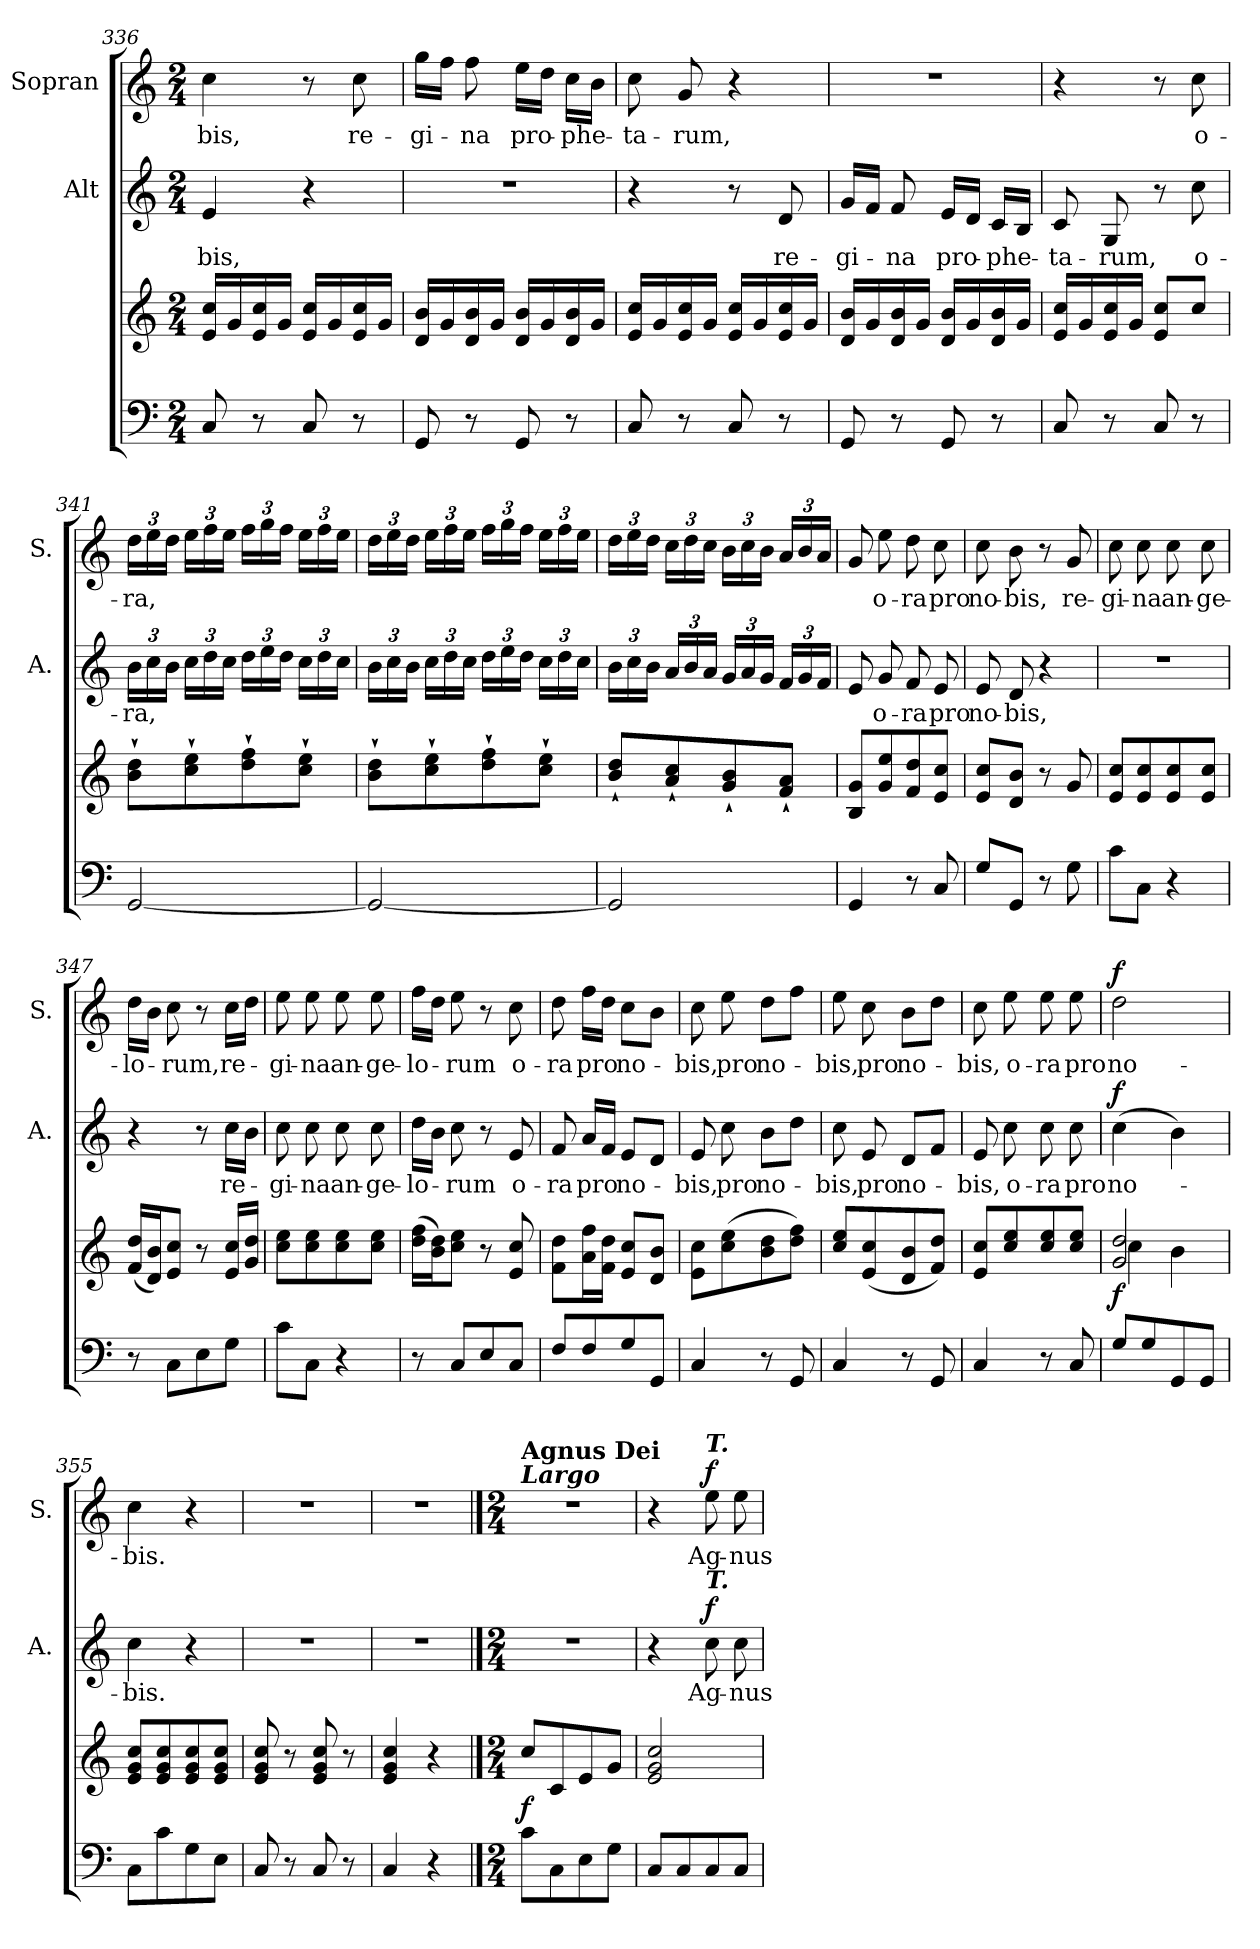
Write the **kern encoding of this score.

**kern	**kern	**dynam	**kern	**text	**dynam	**kern	**text	**dynam
*part3	*part3	*part3	*part2	*part2	*part2	*part1	*part1	*part1
*staff4	*staff3	*staff3/4	*staff2	*staff2	*staff2	*staff1	*staff1	*staff1
*	*	*	*I"Alt	*	*	*I"Sopran	*	*
*	*	*	*I'A.	*	*	*I'S.	*	*
*clefF4	*clefG2	*	*clefG2	*	*	*clefG2	*	*
*k[]	*k[]	*	*k[]	*	*	*k[]	*	*
*C:	*C:	*	*C:	*	*	*C:	*	*
*M2/4	*M2/4	*	*M2/4	*	*	*M2/4	*	*
=336	=336	=336	=336	=336	=336	=336	=336	=336
!	!	!	!	!LO:LY:b	!	!	!LO:LY:b	!
8C/	16e/ 16cc/LL	.	4e/	-bis,	.	4cc\	-bis,	.
.	16g/	.	.	.	.	.	.	.
8r	16e/ 16cc/	.	.	.	.	.	.	.
.	16g/JJ	.	.	.	.	.	.	.
8C/	16e/ 16cc/LL	.	4r	.	.	8r	.	.
.	16g/	.	.	.	.	.	.	.
!	!	!	!	!	!	!	!LO:LY:b	!
8r	16e/ 16cc/	.	.	.	.	8cc\	re-	.
.	16g/JJ	.	.	.	.	.	.	.
=337	=337	=337	=337	=337	=337	=337	=337	=337
!	!	!	!	!	!	!	!LO:LY:b	!
8GG/	16d/ 16b/LL	.	2r	.	.	16gg\LL	-gi-	.
.	16g/	.	.	.	.	16ff\JJ	.	.
!	!	!	!	!	!	!	!LO:LY:b	!
8r	16d/ 16b/	.	.	.	.	8ff\	-na	.
.	16g/JJ	.	.	.	.	.	.	.
!	!	!	!	!	!	!	!LO:LY:b	!
8GG/	16d/ 16b/LL	.	.	.	.	16ee\LL	pro-	.
.	16g/	.	.	.	.	16dd\JJ	.	.
!	!	!	!	!	!	!	!LO:LY:b	!
8r	16d/ 16b/	.	.	.	.	16cc\LL	-phe-	.
.	16g/JJ	.	.	.	.	16b\JJ	.	.
=338	=338	=338	=338	=338	=338	=338	=338	=338
!	!	!	!	!	!	!	!LO:LY:b	!
8C/	16e/ 16cc/LL	.	4r	.	.	8cc\	-ta-	.
.	16g/	.	.	.	.	.	.	.
!	!	!	!	!	!	!	!LO:LY:b	!
8r	16e/ 16cc/	.	.	.	.	8g/	-rum,	.
.	16g/JJ	.	.	.	.	.	.	.
8C/	16e/ 16cc/LL	.	8r	.	.	4r	.	.
.	16g/	.	.	.	.	.	.	.
!	!	!	!	!LO:LY:b	!	!	!	!
8r	16e/ 16cc/	.	8d/	re-	.	.	.	.
.	16g/JJ	.	.	.	.	.	.	.
!!LO:LB:g=z
=339	=339	=339	=339	=339	=339	=339	=339	=339
!	!	!	!	!LO:LY:b	!	!	!	!
8GG/	16d/ 16b/LL	.	16g/LL	-gi-	.	2r	.	.
.	16g/	.	16f/JJ	.	.	.	.	.
!	!	!	!	!LO:LY:b	!	!	!	!
8r	16d/ 16b/	.	8f/	-na	.	.	.	.
.	16g/JJ	.	.	.	.	.	.	.
!	!	!	!	!LO:LY:b	!	!	!	!
8GG/	16d/ 16b/LL	.	16e/LL	pro-	.	.	.	.
.	16g/	.	16d/JJ	.	.	.	.	.
!	!	!	!	!LO:LY:b	!	!	!	!
8r	16d/ 16b/	.	16c/LL	-phe-	.	.	.	.
.	16g/JJ	.	16B/JJ	.	.	.	.	.
=340	=340	=340	=340	=340	=340	=340	=340	=340
!	!	!	!	!LO:LY:b	!	!	!	!
8C/	16e/ 16cc/LL	.	8c/	-ta-	.	4r	.	.
.	16g/	.	.	.	.	.	.	.
!	!	!	!	!LO:LY:b	!	!	!	!
8r	16e/ 16cc/	.	8G/	-rum,	.	.	.	.
.	16g/JJ	.	.	.	.	.	.	.
8C/	8e/ 8cc/L	.	8r	.	.	8r	.	.
!	!	!	!	!LO:LY:b	!	!	!LO:LY:b	!
8r	8cc/J	.	8cc\	o-	.	8cc\	o-	.
=341	=341	=341	=341	=341	=341	=341	=341	=341
*	*	*	*Xbrackettup	*	*	*	*	*
!	!	!	!	!LO:LY:b	!	!	!	!
*	*	*	*	*	*	*Xbrackettup	*	*
!	!	!	!	!	!	!	!LO:LY:b	!
[2GG/	8b\`> 8dd\`>L	.	24b\LL	-ra,	.	24dd\LL	-ra,	.
.	.	.	24cc\	.	.	24ee\	.	.
.	.	.	24b\JJ	.	.	24dd\JJ	.	.
.	8cc\`> 8ee\`>	.	24cc\LL	.	.	24ee\LL	.	.
.	.	.	24dd\	.	.	24ff\	.	.
.	.	.	24cc\JJ	.	.	24ee\JJ	.	.
.	8dd\`> 8ff\`>	.	24dd\LL	.	.	24ff\LL	.	.
.	.	.	24ee\	.	.	24gg\	.	.
.	.	.	24dd\JJ	.	.	24ff\JJ	.	.
.	8cc\`> 8ee\`>J	.	24cc\LL	.	.	24ee\LL	.	.
.	.	.	24dd\	.	.	24ff\	.	.
.	.	.	24cc\JJ	.	.	24ee\JJ	.	.
=342	=342	=342	=342	=342	=342	=342	=342	=342
2GG/_	8b\`> 8dd\`>L	.	24b\LL	.	.	24dd\LL	.	.
.	.	.	24cc\	.	.	24ee\	.	.
.	.	.	24b\JJ	.	.	24dd\JJ	.	.
.	8cc\`> 8ee\`>	.	24cc\LL	.	.	24ee\LL	.	.
.	.	.	24dd\	.	.	24ff\	.	.
.	.	.	24cc\JJ	.	.	24ee\JJ	.	.
.	8dd\`> 8ff\`>	.	24dd\LL	.	.	24ff\LL	.	.
.	.	.	24ee\	.	.	24gg\	.	.
.	.	.	24dd\JJ	.	.	24ff\JJ	.	.
.	8cc\`> 8ee\`>J	.	24cc\LL	.	.	24ee\LL	.	.
.	.	.	24dd\	.	.	24ff\	.	.
.	.	.	24cc\JJ	.	.	24ee\JJ	.	.
=343	=343	=343	=343	=343	=343	=343	=343	=343
2GG/]	8b/`< 8dd/`<L	.	24b\LL	.	.	24dd\LL	.	.
.	.	.	24cc\	.	.	24ee\	.	.
.	.	.	24b\JJ	.	.	24dd\JJ	.	.
.	8a/`< 8cc/`<	.	24a/LL	.	.	24cc\LL	.	.
.	.	.	24b/	.	.	24dd\	.	.
.	.	.	24a/JJ	.	.	24cc\JJ	.	.
.	8g/`< 8b/`<	.	24g/LL	.	.	24b\LL	.	.
.	.	.	24a/	.	.	24cc\	.	.
.	.	.	24g/JJ	.	.	24b\JJ	.	.
.	8f/`< 8a/`<J	.	24f/LL	.	.	24a/LL	.	.
.	.	.	24g/	.	.	24b/	.	.
.	.	.	24f/JJ	.	.	24a/JJ	.	.
!!LO:LB:g=z
=344	=344	=344	=344	=344	=344	=344	=344	=344
4GG/	8B/ 8g/L	.	8e/	.	.	8g/	.	.
!	!	!	!	!LO:LY:b	!	!	!LO:LY:b	!
.	8g/ 8ee/	.	8g/	o-	.	8ee\	o-	.
!	!	!	!	!LO:LY:b	!	!	!LO:LY:b	!
8r	8f/ 8dd/	.	8f/	-ra	.	8dd\	-ra	.
!	!	!	!	!LO:LY:b	!	!	!LO:LY:b	!
8C/	8e/ 8cc/J	.	8e/	pro	.	8cc\	pro	.
=345	=345	=345	=345	=345	=345	=345	=345	=345
!	!	!	!	!LO:LY:b	!	!	!LO:LY:b	!
8G/L	8e/ 8cc/L	.	8e/	no-	.	8cc\	no-	.
!	!	!	!	!LO:LY:b	!	!	!LO:LY:b	!
8GG/J	8d/ 8b/J	.	8d/	-bis,	.	8b\	-bis,	.
8r	8r	.	4r	.	.	8r	.	.
!	!	!	!	!	!	!	!LO:LY:b	!
8G\	8g/	.	.	.	.	8g/	re-	.
=346	=346	=346	=346	=346	=346	=346	=346	=346
!	!	!	!	!	!	!	!LO:LY:b	!
8c\L	8e/ 8cc/L	.	2r	.	.	8cc\	-gi-	.
!	!	!	!	!	!	!	!LO:LY:b	!
8C\J	8e/ 8cc/	.	.	.	.	8cc\	-na	.
!	!	!	!	!	!	!	!LO:LY:b	!
4r	8e/ 8cc/	.	.	.	.	8cc\	an-	.
!	!	!	!	!	!	!	!LO:LY:b	!
.	8e/ 8cc/J	.	.	.	.	8cc\	-ge-	.
=347	=347	=347	=347	=347	=347	=347	=347	=347
!	!	!	!	!	!	!	!LO:LY:b	!
8r	(<16f/ 16dd/LL	.	4r	.	.	16dd\LL	-lo-	.
.	16d/ 16b/J)	.	.	.	.	16b\JJ	.	.
!	!	!	!	!	!	!	!LO:LY:b	!
8C\L	8e/ 8cc/J	.	.	.	.	8cc\	-rum,	.
8E\	8r	.	8r	.	.	8r	.	.
!	!	!	!	!LO:LY:b	!	!	!LO:LY:b	!
8G\J	16e/ 16cc/LL	.	16cc\LL	re-	.	16cc\LL	re-	.
.	16g/ 16dd/JJ	.	16b\JJ	.	.	16dd\JJ	.	.
=348	=348	=348	=348	=348	=348	=348	=348	=348
!	!	!	!	!LO:LY:b	!	!	!LO:LY:b	!
8c\L	8cc\ 8ee\L	.	8cc\	-gi-	.	8ee\	-gi-	.
!	!	!	!	!LO:LY:b	!	!	!LO:LY:b	!
8C\J	8cc\ 8ee\	.	8cc\	-na	.	8ee\	-na	.
!	!	!	!	!LO:LY:b	!	!	!LO:LY:b	!
4r	8cc\ 8ee\	.	8cc\	an-	.	8ee\	an-	.
!	!	!	!	!LO:LY:b	!	!	!LO:LY:b	!
.	8cc\ 8ee\J	.	8cc\	-ge-	.	8ee\	-ge-	.
=349	=349	=349	=349	=349	=349	=349	=349	=349
!	!	!	!	!LO:LY:b	!	!	!LO:LY:b	!
8r	(>16dd\ 16ff\LL	.	16dd\LL	-lo-	.	16ff\LL	-lo-	.
.	16b\ 16dd\J)	.	16b\JJ	.	.	16dd\JJ	.	.
!	!	!	!	!LO:LY:b	!	!	!LO:LY:b	!
8C/L	8cc\ 8ee\J	.	8cc\	-rum	.	8ee\	-rum	.
8E/	8r	.	8r	.	.	8r	.	.
!	!	!	!	!LO:LY:b	!	!	!LO:LY:b	!
8C/J	8e/ 8cc/	.	8e/	o-	.	8cc\	o-	.
!!LO:PB:g=z
=350	=350	=350	=350	=350	=350	=350	=350	=350
!	!	!	!	!LO:LY:b	!	!	!LO:LY:b	!
8F/L	8f\ 8dd\L	.	8f/	-ra	.	8dd\	-ra	.
!	!	!	!	!LO:LY:b	!	!	!LO:LY:b	!
8F/	16a\ 16ff\L	.	16a/LL	pro	.	16ff\LL	pro	.
.	16f\ 16dd\JJ	.	16f/JJ	.	.	16dd\JJ	.	.
!	!	!	!	!LO:LY:b	!	!	!LO:LY:b	!
8G/	8e/ 8cc/L	.	8e/L	no-	.	8cc\L	no-	.
8GG/J	8d/ 8b/J	.	8d/J	.	.	8b\J	.	.
=351	=351	=351	=351	=351	=351	=351	=351	=351
!	!	!	!	!LO:LY:b	!	!	!LO:LY:b	!
4C/	8e\ 8cc\L	.	8e/	-bis,	.	8cc\	-bis,	.
!	!	!	!	!LO:LY:b	!	!	!LO:LY:b	!
.	(>8cc\ 8ee\	.	8cc\	pro	.	8ee\	pro	.
!	!	!	!	!LO:LY:b	!	!	!LO:LY:b	!
8r	8b\ 8dd\	.	8b\L	no-	.	8dd\L	no-	.
8GG/	8dd\ 8ff\J)	.	8dd\J	.	.	8ff\J	.	.
=352	=352	=352	=352	=352	=352	=352	=352	=352
!	!	!	!	!LO:LY:b	!	!	!LO:LY:b	!
4C/	8cc/ 8ee/L	.	8cc\	-bis,	.	8ee\	-bis,	.
!	!	!	!	!LO:LY:b	!	!	!LO:LY:b	!
.	(<8e/ 8cc/	.	8e/	pro	.	8cc\	pro	.
!	!	!	!	!LO:LY:b	!	!	!LO:LY:b	!
8r	8d/ 8b/	.	8d/L	no-	.	8b\L	no-	.
8GG/	8f/ 8dd/J)	.	8f/J	.	.	8dd\J	.	.
=353	=353	=353	=353	=353	=353	=353	=353	=353
!	!	!	!	!LO:LY:b	!	!	!LO:LY:b	!
4C/	8e/ 8cc/L	.	8e/	-bis,	.	8cc\	-bis,	.
!	!	!	!	!LO:LY:b	!	!	!LO:LY:b	!
.	8cc/ 8ee/	.	8cc\	o-	.	8ee\	o-	.
!	!	!	!	!LO:LY:b	!	!	!LO:LY:b	!
8r	8cc/ 8ee/	.	8cc\	-ra	.	8ee\	-ra	.
!	!	!	!	!LO:LY:b	!	!	!LO:LY:b	!
8C/	8cc/ 8ee/J	.	8cc\	pro	.	8ee\	pro	.
=354	=354	=354	=354	=354	=354	=354	=354	=354
*	*^	*	*	*	*	*	*	*
!	!	!	!LO:DY:a=2	!	!LO:LY:b	!LO:DY:a	!	!LO:LY:b	!LO:DY:a
8G/L	2g/ 2dd/	4cc\	f	(>4cc\	no-	f	2dd\	no-	f
8G/	.	.	.	.	.	.	.	.	.
8GG/	.	4b\	.	4b\)	.	.	.	.	.
8GG/J	.	.	.	.	.	.	.	.	.
*	*v	*v	*	*	*	*	*	*	*
=355	=355	=355	=355	=355	=355	=355	=355	=355
!	!	!	!	!LO:LY:b	!	!	!LO:LY:b	!
8C\L	8e/ 8g/ 8cc/L	.	4cc\	-bis.	.	4cc\	-bis.	.
8c\	8e/ 8g/ 8cc/	.	.	.	.	.	.	.
8G\	8e/ 8g/ 8cc/	.	4r	.	.	4r	.	.
8E\J	8e/ 8g/ 8cc/J	.	.	.	.	.	.	.
=356	=356	=356	=356	=356	=356	=356	=356	=356
8C/	8e/ 8g/ 8cc/	.	2r	.	.	2r	.	.
8r	8r	.	.	.	.	.	.	.
8C/	8e/ 8g/ 8cc/	.	.	.	.	.	.	.
8r	8r	.	.	.	.	.	.	.
=357	=357	=357	=357	=357	=357	=357	=357	=357
4C/	4e/ 4g/ 4cc/	.	2r	.	.	2r	.	.
4r	4r	.	.	.	.	.	.	.
!!LO:LB:g=z
==358	==358	==358	==358	==358	==358	==358	==358	==358
*M2/4	*M2/4	*	*M2/4	*	*	*M2/4	*	*
!	!	!	!	!	!	!LO:TX:a:Bi:t=Largo	!	!
!	!	!	!	!	!	!LO:TX:a:B:t=Agnus Dei	!	!
!	!	!LO:DY:a=2	!	!	!	!	!	!
8c\L	8cc/L	f	2r	.	.	2r	.	.
8C\	8c/	.	.	.	.	.	.	.
8E\	8e/	.	.	.	.	.	.	.
8G\J	8g/J	.	.	.	.	.	.	.
=359	=359	=359	=359	=359	=359	=359	=359	=359
8C/L	2e/ 2g/ 2cc/	.	4r	.	.	4r	.	.
8C/	.	.	.	.	.	.	.	.
!	!	!	!	!	!	!LO:TX:a:Bi:t=T.	!	!
!	!	!	!LO:TX:a:Bi:t=T.	!	!	!	!	!
!	!	!	!	!LO:LY:b	!LO:DY:a	!	!LO:LY:b	!LO:DY:a
8C/	.	.	8cc\	Ag-	f	8ee\	Ag-	f
!	!	!	!	!LO:LY:b	!	!	!LO:LY:b	!
8C/J	.	.	8cc\	-nus	.	8ee\	-nus	.
=	=	=	=	=	=	=	=	=
*-	*-	*-	*-	*-	*-	*-	*-	*-
